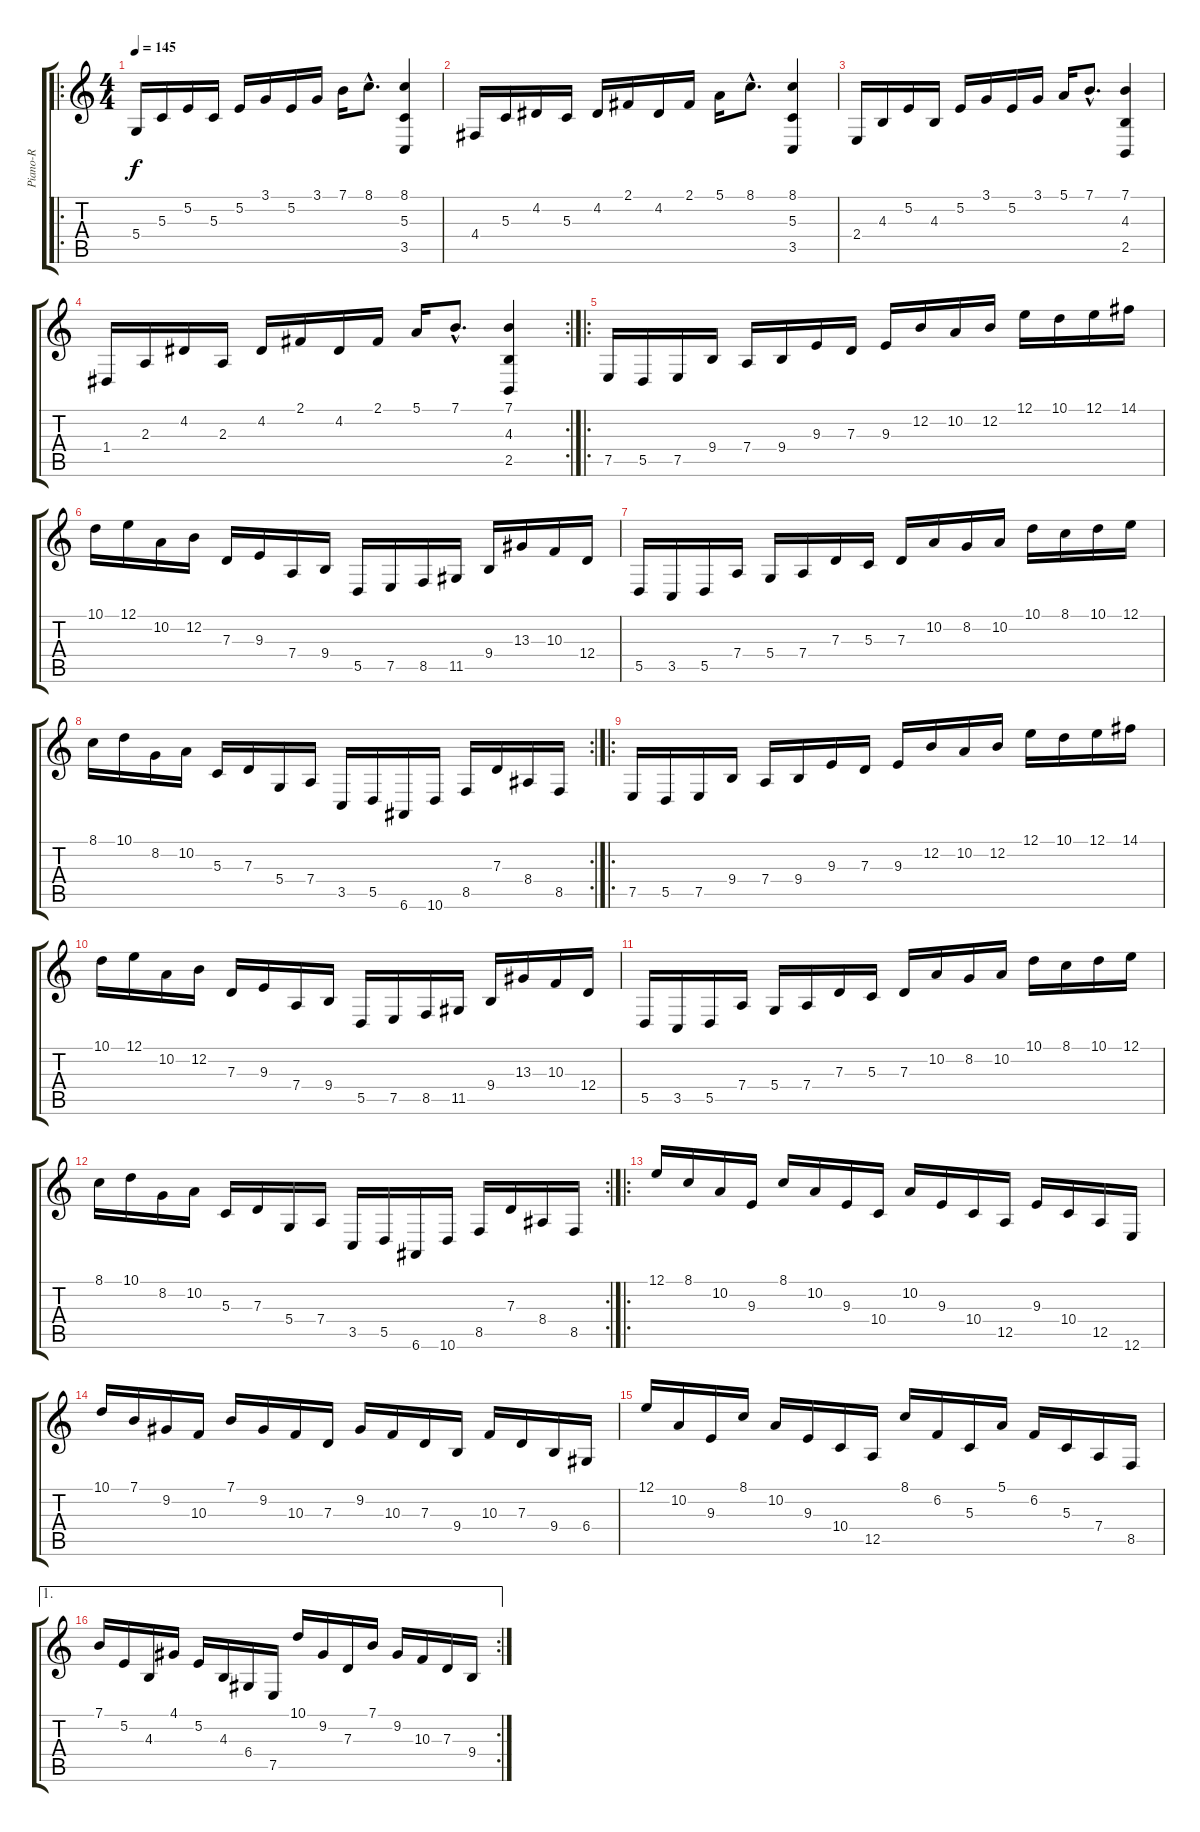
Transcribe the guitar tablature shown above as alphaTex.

\track ("Piano-R" "Piano-R") {instrument acousticgrandpiano}
\staff {score tabs}
\tuning (E4 B3 G3 D3 A2 E2) {hide}
\ro
\ts (4 4)
\tempo 145
\clef g2
\ks c
5.4.16{dy f} 5.3.16 5.2.16 5.3.16 5.2.16 3.1.16 5.2.16 3.1.16 7.1.16 8.1{hac}.8{d} (8.1 5.3 3.5).4 |
4.4.16 5.3.16 4.2.16 5.3.16 4.2.16 2.1.16 4.2.16 2.1.16 5.1.16 8.1{hac}.8{d} (8.1 5.3 3.5).4 |
2.4.16 4.3.16 5.2.16 4.3.16 5.2.16 3.1.16 5.2.16 3.1.16 5.1.16 7.1{hac}.8{d} (7.1 4.3 2.5).4 |
\rc 2
1.4.16 2.3.16 4.2.16 2.3.16 4.2.16 2.1.16 4.2.16 2.1.16 5.1.16 7.1{hac}.8{d} (7.1 4.3 2.5).4 |
\ro
7.5.16 5.5.16 7.5.16 9.4.16 7.4.16 9.4.16 9.3.16 7.3.16 9.3.16 12.2.16 10.2.16 12.2.16 12.1.16 10.1.16 12.1.16 14.1.16 |
10.1.16 12.1.16 10.2.16 12.2.16 7.3.16 9.3.16 7.4.16 9.4.16 5.5.16 7.5.16 8.5.16 11.5.16 9.4.16 13.3.16 10.3.16 12.4.16 |
5.5.16 3.5.16 5.5.16 7.4.16 5.4.16 7.4.16 7.3.16 5.3.16 7.3.16 10.2.16 8.2.16 10.2.16 10.1.16 8.1.16 10.1.16 12.1.16 |
\rc 2
8.1.16 10.1.16 8.2.16 10.2.16 5.3.16 7.3.16 5.4.16 7.4.16 3.5.16 5.5.16 6.6.16 10.6.16 8.5.16 7.3.16 8.4.16 8.5.16 |
\ro
7.5.16 5.5.16 7.5.16 9.4.16 7.4.16 9.4.16 9.3.16 7.3.16 9.3.16 12.2.16 10.2.16 12.2.16 12.1.16 10.1.16 12.1.16 14.1.16 |
10.1.16 12.1.16 10.2.16 12.2.16 7.3.16 9.3.16 7.4.16 9.4.16 5.5.16 7.5.16 8.5.16 11.5.16 9.4.16 13.3.16 10.3.16 12.4.16 |
5.5.16 3.5.16 5.5.16 7.4.16 5.4.16 7.4.16 7.3.16 5.3.16 7.3.16 10.2.16 8.2.16 10.2.16 10.1.16 8.1.16 10.1.16 12.1.16 |
\rc 2
8.1.16 10.1.16 8.2.16 10.2.16 5.3.16 7.3.16 5.4.16 7.4.16 3.5.16 5.5.16 6.6.16 10.6.16 8.5.16 7.3.16 8.4.16 8.5.16 |
\ro
12.1.16 8.1.16 10.2.16 9.3.16 8.1.16 10.2.16 9.3.16 10.4.16 10.2.16 9.3.16 10.4.16 12.5.16 9.3.16 10.4.16 12.5.16 12.6.16 |
10.1.16 7.1.16 9.2.16 10.3.16 7.1.16 9.2.16 10.3.16 7.3.16 9.2.16 10.3.16 7.3.16 9.4.16 10.3.16 7.3.16 9.4.16 6.4.16 |
12.1.16 10.2.16 9.3.16 8.1.16 10.2.16 9.3.16 10.4.16 12.5.16 8.1.16 6.2.16 5.3.16 5.1.16 6.2.16 5.3.16 7.4.16 8.5.16 |
\ae 1
\rc 2
7.1.16 5.2.16 4.3.16 4.1.16 5.2.16 4.3.16 6.4.16 7.5.16 10.1.16 9.2.16 7.3.16 7.1.16 9.2.16 10.3.16 7.3.16 9.4.16
